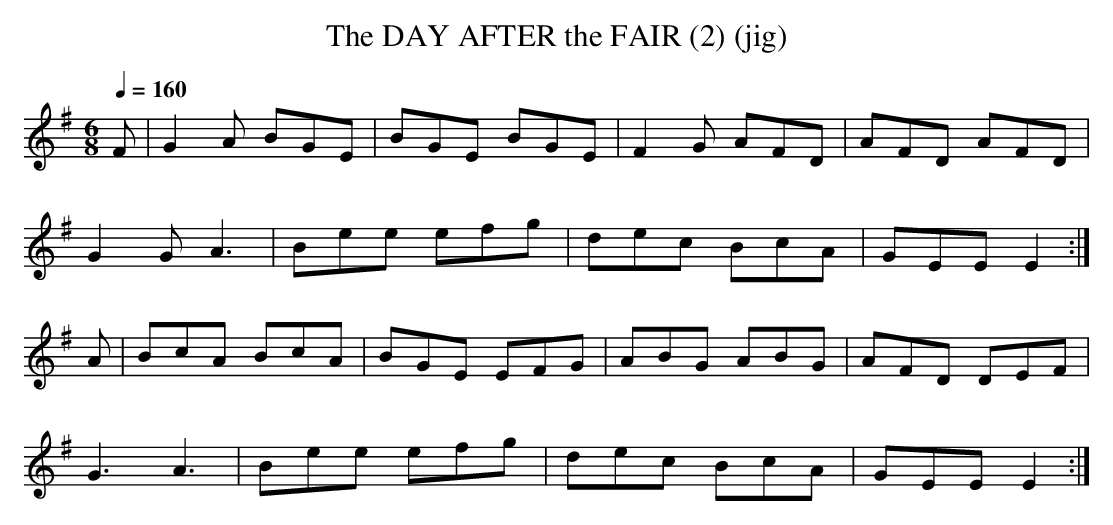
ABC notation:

X:1
T:DAY AFTER the FAIR (2) (jig), The
Q:1/4=160
M:6/8
L:1/8
K:Em
F|G2A BGE|BGE BGE|F2G AFD|AFD AFD|
G2G A3|Bee efg|dec BcA|GEE E2 :|
A|BcA BcA|BGE EFG|ABG ABG|AFD DEF|
G3A3|Bee efg|dec BcA|GEE E2 :|
